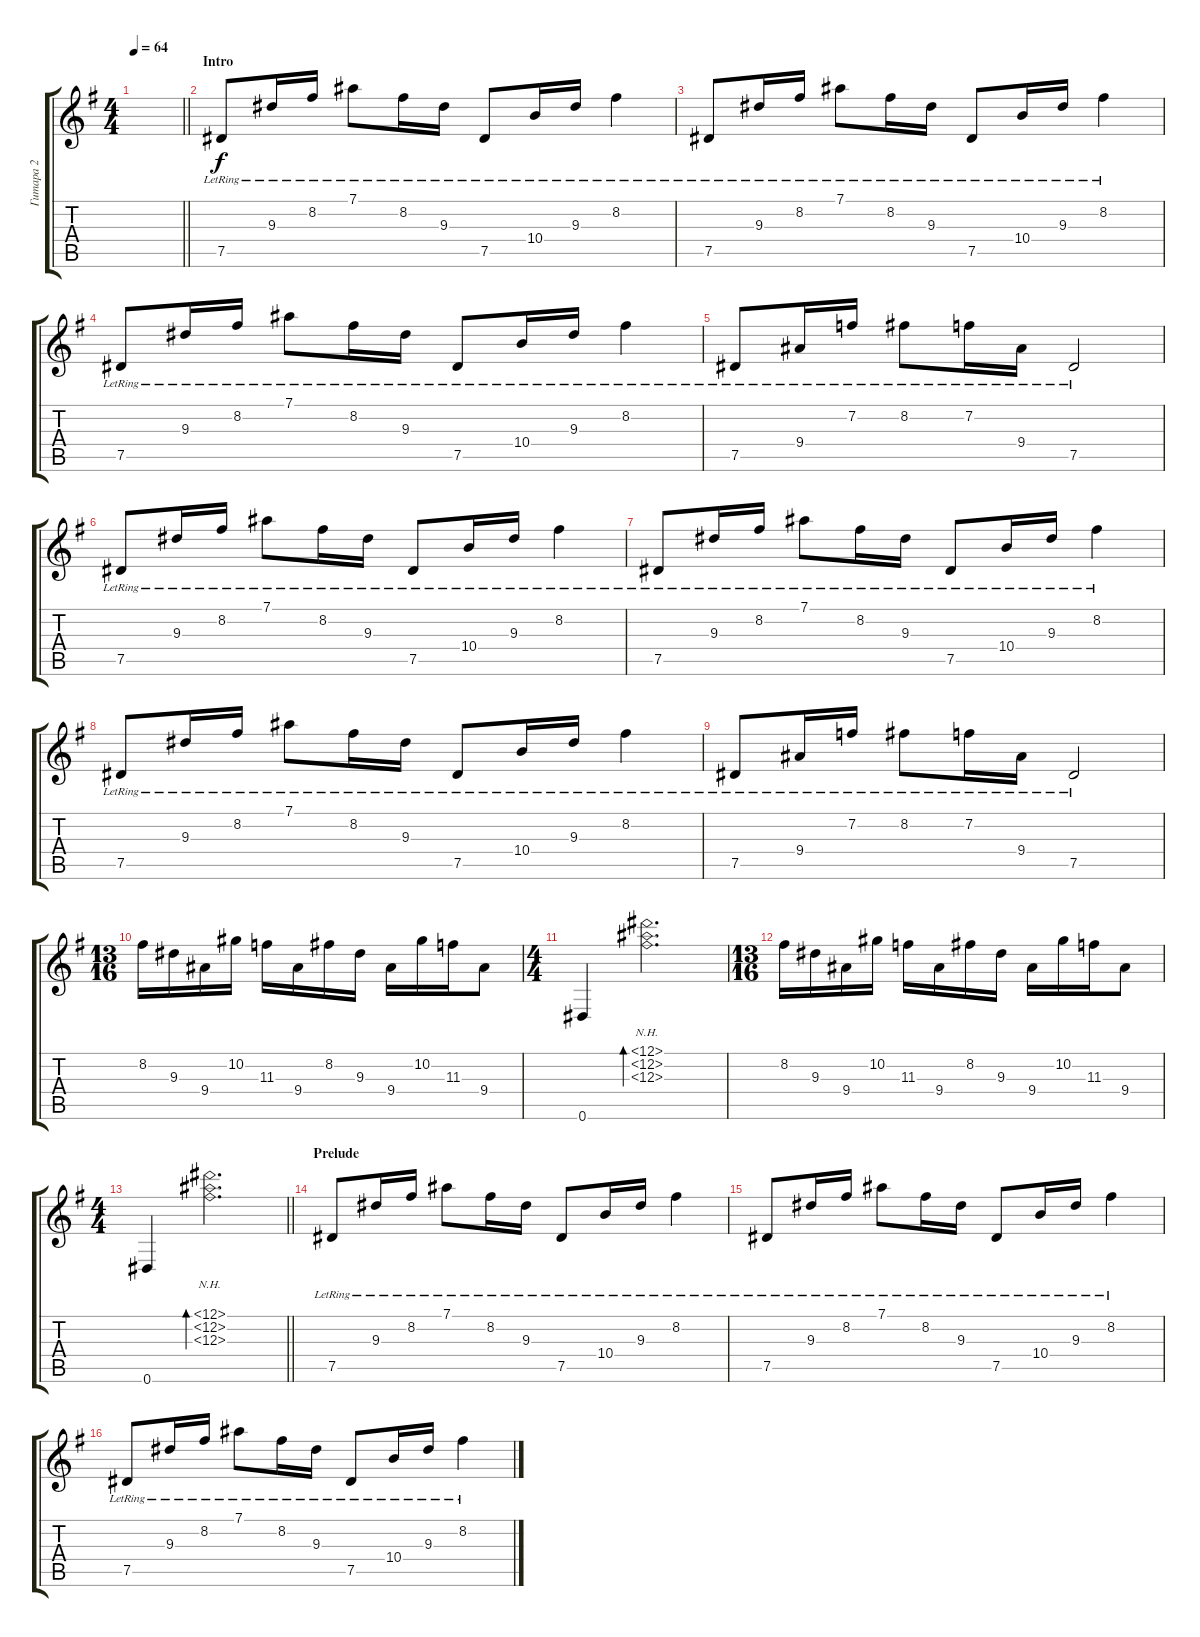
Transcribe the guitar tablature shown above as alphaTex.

\track ("Гитара 2" "Гитара 2") {instrument distortionguitar}
\staff {score tabs}
\tuning (Eb4 Bb3 Gb3 Db3 Ab2 Eb2) {hide}
\ts (4 4)
\tempo 64
\clef g2
\barLineRight lightlight
\ks eminor
|
\section ("" "Intro")
7.5{lr}.8 9.3{lr}.16 8.2{lr}.16 7.1{lr}.8 8.2{lr}.16 9.3{lr}.16 7.5{lr}.8 10.4{lr}.16 9.3{lr}.16 8.2{lr}.4 |
7.5{lr}.8 9.3{lr}.16 8.2{lr}.16 7.1{lr}.8 8.2{lr}.16 9.3{lr}.16 7.5{lr}.8 10.4{lr}.16 9.3{lr}.16 8.2{lr}.4 |
7.5{lr}.8 9.3{lr}.16 8.2{lr}.16 7.1{lr}.8 8.2{lr}.16 9.3{lr}.16 7.5{lr}.8 10.4{lr}.16 9.3{lr}.16 8.2{lr}.4 |
7.5{lr}.8 9.4{lr}.16 7.2{lr}.16 8.2{lr}.8 7.2{lr}.16 9.4{lr}.16 7.5{lr}.2 |
7.5{lr}.8 9.3{lr}.16 8.2{lr}.16 7.1{lr}.8 8.2{lr}.16 9.3{lr}.16 7.5{lr}.8 10.4{lr}.16 9.3{lr}.16 8.2{lr}.4 |
7.5{lr}.8 9.3{lr}.16 8.2{lr}.16 7.1{lr}.8 8.2{lr}.16 9.3{lr}.16 7.5{lr}.8 10.4{lr}.16 9.3{lr}.16 8.2{lr}.4 |
7.5{lr}.8 9.3{lr}.16 8.2{lr}.16 7.1{lr}.8 8.2{lr}.16 9.3{lr}.16 7.5{lr}.8 10.4{lr}.16 9.3{lr}.16 8.2{lr}.4 |
7.5{lr}.8 9.4{lr}.16 7.2{lr}.16 8.2{lr}.8 7.2{lr}.16 9.4{lr}.16 7.5{lr}.2 |
\ts (13 16)
8.2.16{volume 16} 9.3.16 9.4.16 10.2.16 11.3.16 9.4.16 8.2.16 9.3.16 9.4.16 10.2.16 11.3.16 9.4.8 |
\ts (4 4)
0.6.4 (12.1{nh} 12.2{nh} 12.3{nh}).2{d bd 240} |
\ts (13 16)
8.2.16 9.3.16 9.4.16 10.2.16 11.3.16 9.4.16 8.2.16 9.3.16 9.4.16 10.2.16 11.3.16 9.4.8 |
\ts (4 4)
\barLineRight lightlight
0.6.4 (12.1{nh} 12.2{nh} 12.3{nh}).2{d bd 240} |
\section ("" "Prelude")
7.5{lr}.8{volume 16} 9.3{lr}.16 8.2{lr}.16 7.1{lr}.8 8.2{lr}.16 9.3{lr}.16 7.5{lr}.8 10.4{lr}.16 9.3{lr}.16 8.2{lr}.4 |
7.5{lr}.8 9.3{lr}.16 8.2{lr}.16 7.1{lr}.8 8.2{lr}.16 9.3{lr}.16 7.5{lr}.8 10.4{lr}.16 9.3{lr}.16 8.2{lr}.4 |
7.5{lr}.8 9.3{lr}.16 8.2{lr}.16 7.1{lr}.8 8.2{lr}.16 9.3{lr}.16 7.5{lr}.8 10.4{lr}.16 9.3{lr}.16 8.2{lr}.4
